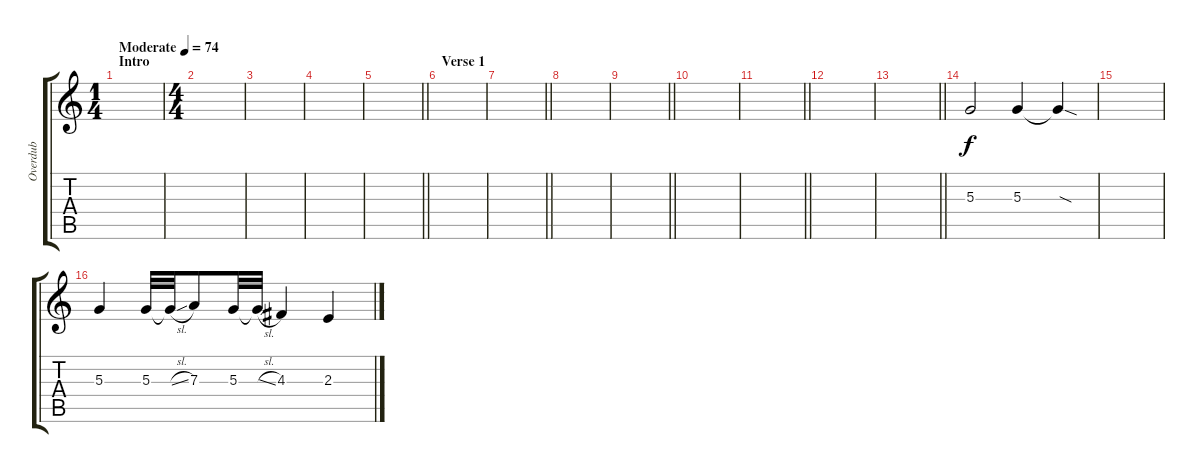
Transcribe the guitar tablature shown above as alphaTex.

\track ("Overdub" "Overdub") {instrument distortionguitar}
\staff {score tabs}
\tuning (B3 Gb3 D3 A2 E2 B1) {hide}
\ts (1 4)
\section ("" "Intro")
\tempo (74 "Moderate")
\clef g2
\ks c
|
\ts (4 4)
|
|
|
\barLineRight lightlight
|
\section ("" "Verse 1")
|
\barLineRight lightlight
|
|
\barLineRight lightlight
|
|
\barLineRight lightlight
|
|
\barLineRight lightlight
|
5.3.2 5.3.4 5.3{sod t}.4 |
|
5.3.4 5.3.32 5.3{sl t}.32 7.3.8 5.3.32 5.3{sl t}.32 4.3.4 2.3.4
